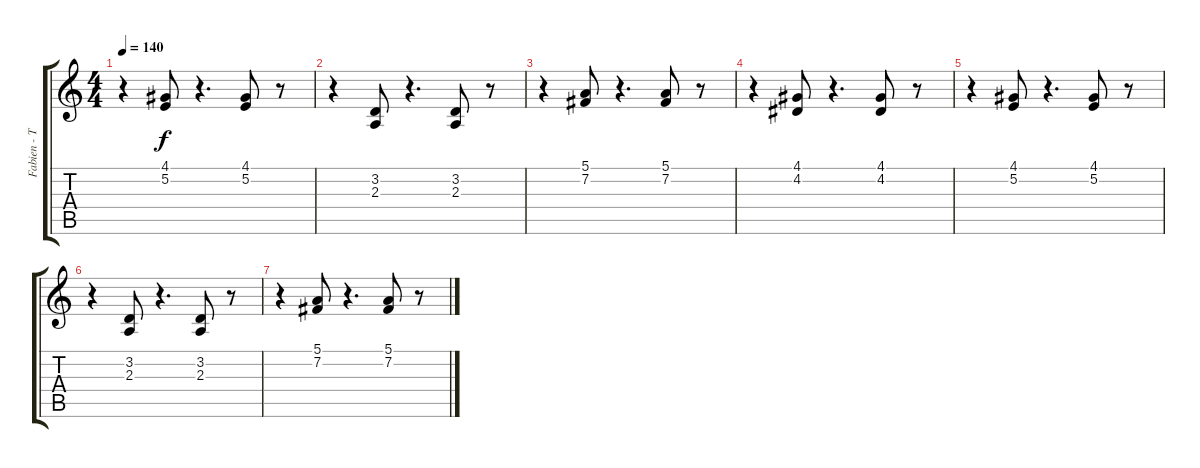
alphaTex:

\track ("Fabien - Trompette" "Fabien - T") {instrument trumpet}
\staff {score tabs}
\tuning (E4 B3 G3 D3 A2 E2) {hide}
\ts (4 4)
\tempo 140
\clef g2
\ks c
r.4{dy f} (4.1 5.2).8 r.4{d} (4.1 5.2).8 r.8 |
r.4{volume 8} (3.2 2.3).8 r.4{d} (3.2 2.3).8 r.8 |
r.4 (5.1 7.2).8 r.4{d} (5.1 7.2).8 r.8 |
r.4{volume 4} (4.1 4.2).8 r.4{d} (4.1 4.2).8 r.8 |
r.4 (4.1 5.2).8 r.4{d} (4.1 5.2).8 r.8 |
r.4{volume 0} (3.2 2.3).8 r.4{d} (3.2 2.3).8 r.8 |
r.4 (5.1 7.2).8 r.4{d} (5.1 7.2).8 r.8
